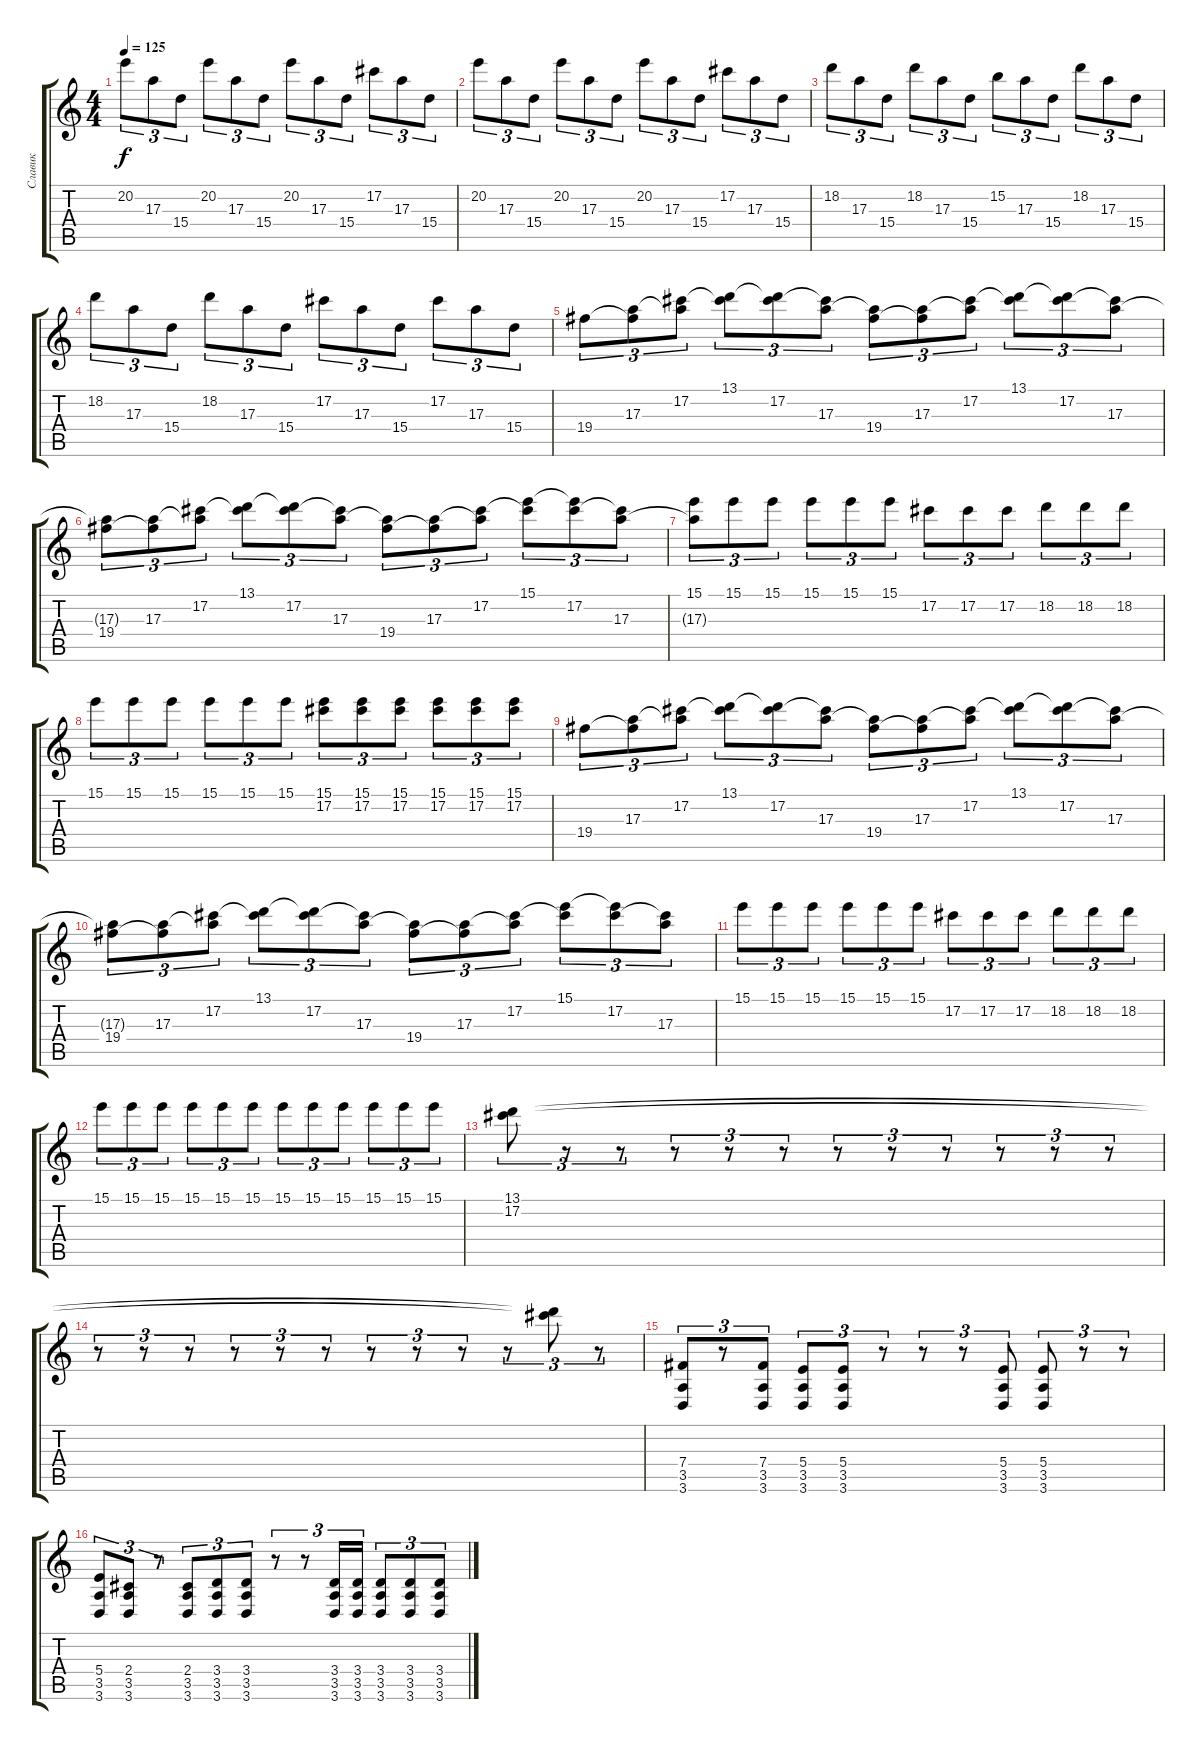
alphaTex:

\track ("Славик" "Славик") {instrument distortionguitar}
\staff {score tabs}
\tuning (Db4 Ab3 E3 B2 Gb2 B1) {hide}
\ts (4 4)
\tempo 125
\clef g2
\ks c
20.2.8{tu (3 2) dy f} 17.3.8{tu (3 2)} 15.4.8{tu (3 2)} 20.2.8{tu (3 2)} 17.3.8{tu (3 2)} 15.4.8{tu (3 2)} 20.2.8{tu (3 2)} 17.3.8{tu (3 2)} 15.4.8{tu (3 2)} 17.2.8{tu (3 2)} 17.3.8{tu (3 2)} 15.4.8{tu (3 2)} |
20.2.8{tu (3 2)} 17.3.8{tu (3 2)} 15.4.8{tu (3 2)} 20.2.8{tu (3 2)} 17.3.8{tu (3 2)} 15.4.8{tu (3 2)} 20.2.8{tu (3 2)} 17.3.8{tu (3 2)} 15.4.8{tu (3 2)} 17.2.8{tu (3 2)} 17.3.8{tu (3 2)} 15.4.8{tu (3 2)} |
18.2.8{tu (3 2)} 17.3.8{tu (3 2)} 15.4.8{tu (3 2)} 18.2.8{tu (3 2)} 17.3.8{tu (3 2)} 15.4.8{tu (3 2)} 15.2.8{tu (3 2)} 17.3.8{tu (3 2)} 15.4.8{tu (3 2)} 18.2.8{tu (3 2)} 17.3.8{tu (3 2)} 15.4.8{tu (3 2)} |
18.2.8{tu (3 2)} 17.3.8{tu (3 2)} 15.4.8{tu (3 2)} 18.2.8{tu (3 2)} 17.3.8{tu (3 2)} 15.4.8{tu (3 2)} 17.2.8{tu (3 2)} 17.3.8{tu (3 2)} 15.4.8{tu (3 2)} 17.2.8{tu (3 2)} 17.3.8{tu (3 2)} 15.4.8{tu (3 2)} |
19.4.8{tu (3 2)} (17.3 19.4{t}).8{tu (3 2)} (17.2 17.3{t}).8{tu (3 2)} (13.1 17.2{t}).8{tu (3 2)} (13.1{t} 17.2).8{tu (3 2)} (17.2{t} 17.3).8{tu (3 2)} (17.3{t} 19.4).8{tu (3 2)} (17.3 19.4{t}).8{tu (3 2)} (17.2 17.3{t}).8{tu (3 2)} (13.1 17.2{t}).8{tu (3 2)} (13.1{t} 17.2).8{tu (3 2)} (17.2{t} 17.3).8{tu (3 2)} |
(17.3{t} 19.4).8{tu (3 2)} (17.3 19.4{t}).8{tu (3 2)} (17.2 17.3{t}).8{tu (3 2)} (13.1 17.2{t}).8{tu (3 2)} (13.1{t} 17.2).8{tu (3 2)} (17.2{t} 17.3).8{tu (3 2)} (17.3{t} 19.4).8{tu (3 2)} (17.3 19.4{t}).8{tu (3 2)} (17.2 17.3{t}).8{tu (3 2)} (15.1 17.2{t}).8{tu (3 2)} (15.1{t} 17.2).8{tu (3 2)} (17.2{t} 17.3).8{tu (3 2)} |
(15.1 17.3{t}).8{tu (3 2)} 15.1.8{tu (3 2)} 15.1.8{tu (3 2)} 15.1.8{tu (3 2)} 15.1.8{tu (3 2)} 15.1.8{tu (3 2)} 17.2.8{tu (3 2)} 17.2.8{tu (3 2)} 17.2.8{tu (3 2)} 18.2.8{tu (3 2)} 18.2.8{tu (3 2)} 18.2.8{tu (3 2)} |
15.1.8{tu (3 2)} 15.1.8{tu (3 2)} 15.1.8{tu (3 2)} 15.1.8{tu (3 2)} 15.1.8{tu (3 2)} 15.1.8{tu (3 2)} (15.1 17.2).8{tu (3 2)} (15.1 17.2).8{tu (3 2)} (15.1 17.2).8{tu (3 2)} (15.1 17.2).8{tu (3 2)} (15.1 17.2).8{tu (3 2)} (15.1 17.2).8{tu (3 2)} |
19.4.8{tu (3 2)} (17.3 19.4{t}).8{tu (3 2)} (17.2 17.3{t}).8{tu (3 2)} (13.1 17.2{t}).8{tu (3 2)} (13.1{t} 17.2).8{tu (3 2)} (17.2{t} 17.3).8{tu (3 2)} (17.3{t} 19.4).8{tu (3 2)} (17.3 19.4{t}).8{tu (3 2)} (17.2 17.3{t}).8{tu (3 2)} (13.1 17.2{t}).8{tu (3 2)} (13.1{t} 17.2).8{tu (3 2)} (17.2{t} 17.3).8{tu (3 2)} |
(17.3{t} 19.4).8{tu (3 2)} (17.3 19.4{t}).8{tu (3 2)} (17.2 17.3{t}).8{tu (3 2)} (13.1 17.2{t}).8{tu (3 2)} (13.1{t} 17.2).8{tu (3 2)} (17.2{t} 17.3).8{tu (3 2)} (17.3{t} 19.4).8{tu (3 2)} (17.3 19.4{t}).8{tu (3 2)} (17.2 17.3{t}).8{tu (3 2)} (15.1 17.2{t}).8{tu (3 2)} (15.1{t} 17.2).8{tu (3 2)} (17.2{t} 17.3).8{tu (3 2)} |
15.1.8{tu (3 2)} 15.1.8{tu (3 2)} 15.1.8{tu (3 2)} 15.1.8{tu (3 2)} 15.1.8{tu (3 2)} 15.1.8{tu (3 2)} 17.2.8{tu (3 2)} 17.2.8{tu (3 2)} 17.2.8{tu (3 2)} 18.2.8{tu (3 2)} 18.2.8{tu (3 2)} 18.2.8{tu (3 2)} |
15.1.8{tu (3 2)} 15.1.8{tu (3 2)} 15.1.8{tu (3 2)} 15.1.8{tu (3 2)} 15.1.8{tu (3 2)} 15.1.8{tu (3 2)} 15.1.8{tu (3 2)} 15.1.8{tu (3 2)} 15.1.8{tu (3 2)} 15.1.8{tu (3 2)} 15.1.8{tu (3 2)} 15.1.8{tu (3 2)} |
(13.1 17.2).8{tu (3 2)} r.8{tu (3 2)} r.8{tu (3 2)} r.8{tu (3 2)} r.8{tu (3 2)} r.8{tu (3 2)} r.8{tu (3 2)} r.8{tu (3 2)} r.8{tu (3 2)} r.8{tu (3 2)} r.8{tu (3 2)} r.8{tu (3 2)} |
r.8{tu (3 2)} r.8{tu (3 2)} r.8{tu (3 2)} r.8{tu (3 2)} r.8{tu (3 2)} r.8{tu (3 2)} r.8{tu (3 2)} r.8{tu (3 2)} r.8{tu (3 2)} r.8{tu (3 2)} (13.1{t} 17.2{t}).8{tu (3 2)} r.8{tu (3 2)} |
(7.4 3.5 3.6).8{tu (3 2)} r.8{tu (3 2)} (7.4 3.5 3.6).8{tu (3 2)} (5.4 3.5 3.6).8{tu (3 2)} (5.4 3.5 3.6).8{tu (3 2)} r.8{tu (3 2)} r.8{tu (3 2)} r.8{tu (3 2)} (5.4 3.5 3.6).8{tu (3 2)} (5.4 3.5 3.6).8{tu (3 2)} r.8{tu (3 2)} r.8{tu (3 2)} |
(5.4 3.5 3.6).8{tu (3 2)} (2.4 3.5 3.6).8{tu (3 2)} r.8{tu (3 2)} (2.4 3.5 3.6).8{tu (3 2)} (3.4 3.5 3.6).8{tu (3 2)} (3.4 3.5 3.6).8{tu (3 2)} r.8{tu (3 2)} r.8{tu (3 2)} (3.4 3.5 3.6).16{tu (3 2)} (3.4 3.5 3.6).16{tu (3 2)} (3.4 3.5 3.6).8{tu (3 2)} (3.4 3.5 3.6).8{tu (3 2)} (3.4 3.5 3.6).8{tu (3 2)}
